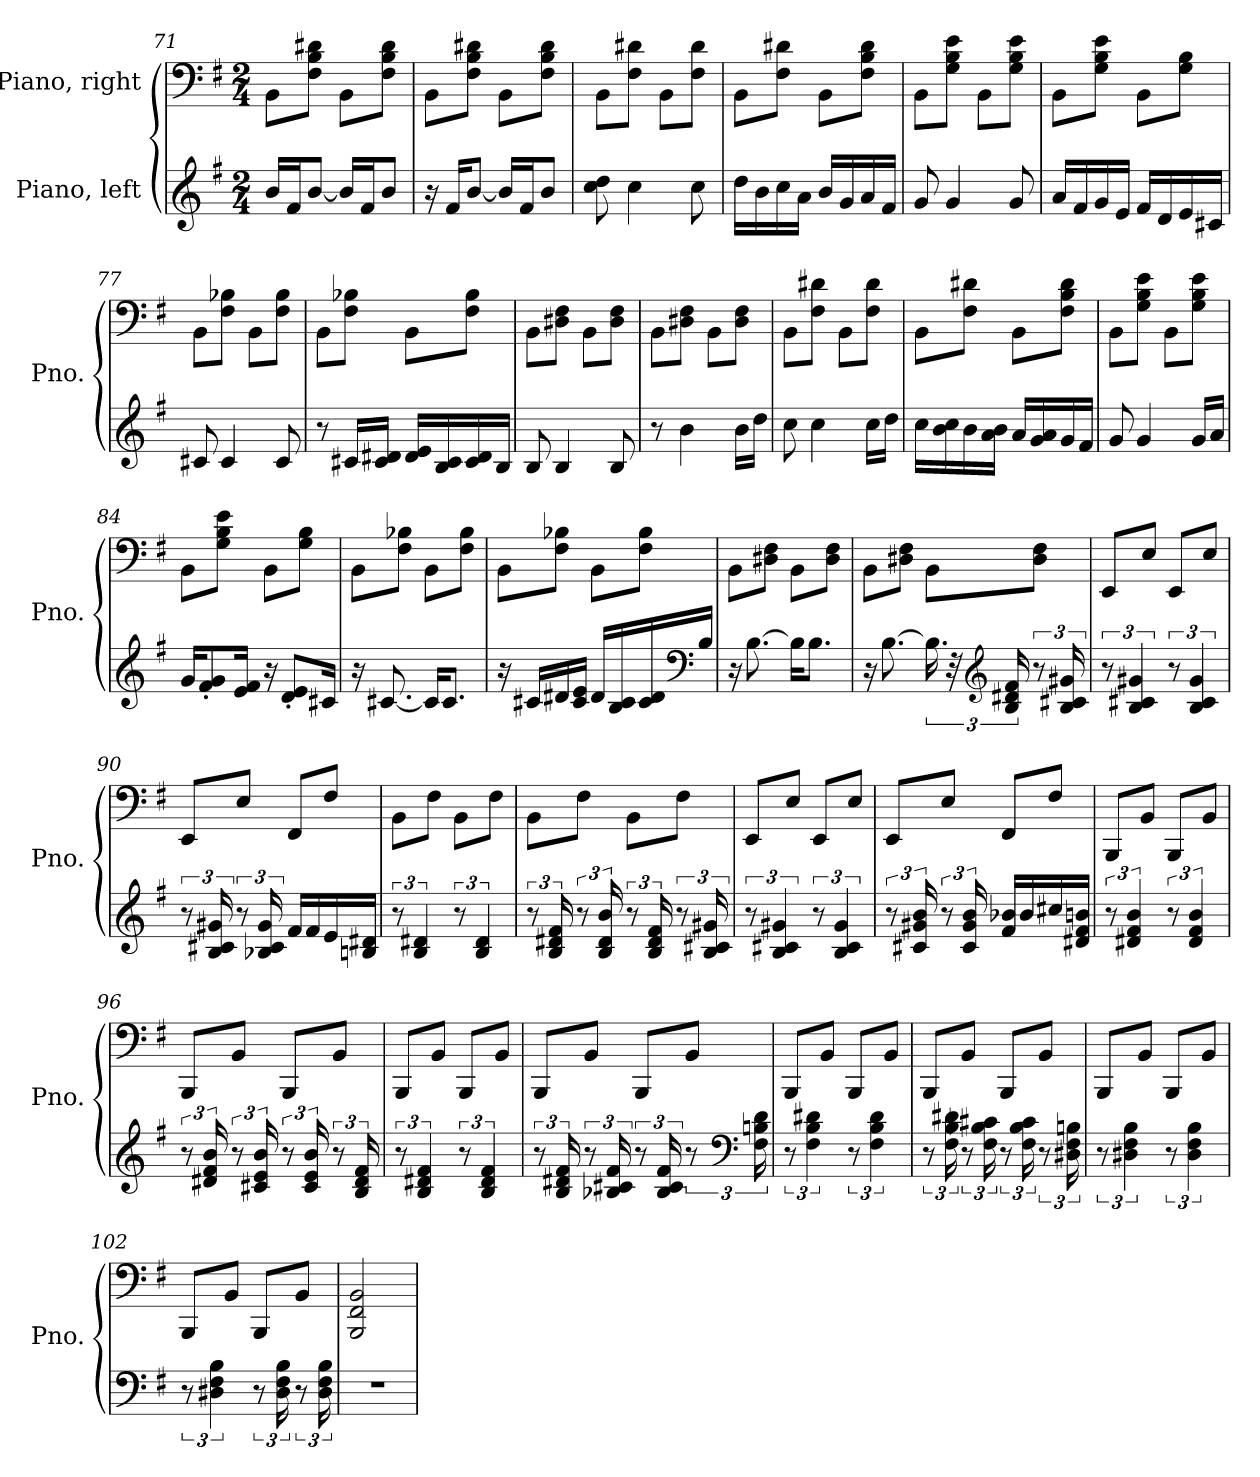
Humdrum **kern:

**kern	**kern
*part2	*part1
*staff2	*staff1
*I"Piano, left	*I"Piano, right
*I'Pno.	*I'Pno.
*clefG2	*clefF4
*k[f#]	*k[f#]
*M2/4	*M2/4
=71	=71
16b/LL	8BB\L
16f#/J	.
[8b/J	8F#\ 8B\ 8d#X\J
16b/LL]	8BB\L
16f#/J	.
8b/J	8F#\ 8B\ 8d#\J
=72	=72
16r	8BB\L
16f#/KL	.
[8b/J	8F#\ 8B\ 8d#X\J
16b/LL]	8BB\L
16f#/J	.
8b/J	8F#\ 8B\ 8d#\J
=73	=73
8cc\ 8dd\	8BB\L
4cc\	8F#\ 8d#X\J
.	8BB\L
8cc\	8F#\ 8d#\J
=74	=74
16dd\LL	8BB\L
16b\	.
16cc\	8F#\ 8d#X\J
16a\JJ	.
16b/LL	8BB\L
16g/	.
16a/	8F#\ 8B\ 8d#\J
16f#/JJ	.
!!LO:LB:g=z
=75	=75
8g/	8BB\L
4g/	8G\ 8B\ 8e\J
.	8BB\L
8g/	8G\ 8B\ 8e\J
=76	=76
16a/LL	8BB\L
16f#/	.
16g/	8G\ 8B\ 8e\J
16e/JJ	.
16f#/LL	8BB\L
16d/	.
16e/	8G\ 8B\J
16c#X/JJ	.
=77	=77
8c#X/	8BB\L
4c#/	8F#\ 8B-X\J
.	8BB\L
8c#/	8F#\ 8B-\J
=78	=78
8r	8BB\L
16c#X/LL	8F#\ 8B-X\J
16c#/ 16d#X/JJ	.
16d#/ 16e/LL	8BB\L
16B/ 16c#/	.
16c#/ 16d#/	8F#\ 8B-\J
16B/JJ	.
=79	=79
8B/	8BB\L
4B/	8D#X\ 8F#\J
.	8BB\L
8B/	8D#\ 8F#\J
!!LO:LB:g=z
=80	=80
8r	8BB\L
4b\	8D#X\ 8F#\J
.	8BB\L
16b\LL	8D#\ 8F#\J
16dd\JJ	.
=81	=81
8cc\	8BB\L
4cc\	8F#\ 8d#X\J
.	8BB\L
16cc\LL	8F#\ 8d#\J
16dd\JJ	.
=82	=82
16cc\LL	8BB\L
16b\ 16cc\	.
16b\	8F#\ 8d#X\J
16a\ 16b\JJ	.
16a/LL	8BB\L
16g/ 16a/	.
16g/	8F#\ 8B\ 8d#\J
16f#/JJ	.
=83	=83
8g/	8BB\L
4g/	8G\ 8B\ 8e\J
.	8BB\L
16g/LL	8G\ 8B\ 8e\J
16a/JJ	.
=84	=84
16g/KL	8BB\L
8f#/' 8g/'	.
.	8G\ 8B\ 8e\J
16e/ 16f#/Jk	.
16r	8BB\L
8d/' 8e/'L	.
.	8G\ 8B\J
16c#X/Jk	.
!!LO:LB:g=z
=85	=85
16r	8BB\L
[8.c#X/	.
.	8F#\ 8B-X\J
16c#/KL]	8BB\L
8.c#/J	.
.	8F#\ 8B-\J
=86	=86
16r	8BB\L
16c#X/LL	.
16d#X/	8F#\ 8B-X\J
16c#/ 16e/JJ	.
16d#/LL	8BB\L
16B/ 16c#/	.
16c#/ 16d#/	8F#\ 8B-\J
*clefF4	*
16B/JJ	.
=87	=87
16r	8BB\L
[8.B\	.
.	8D#X\ 8F#\J
16B\KL]	8BB\L
8.B\J	.
.	8D#\ 8F#\J
=88	=88
16r	8BB\L
[8.B\	.
.	8D#X\ 8F#\J
24.B\]	8BB\L
48r	.
*clefG2	*
24B/ 24d#X/ 24f#/	.
12r	8D#\ 8F#\J
24B/ 24c#X/ 24g#X/	.
!!LO:PB:g=z
=89	=89
12r	8EE/L
6B/ 6c#X/ 6g#X/	.
.	8E/J
12r	8EE/L
6B/ 6c#/ 6g#/	.
.	8E/J
=90	=90
12r	8EE/L
24B/ 24c#X/ 24g#X/	.
12r	8E/J
24B-X/ 24c#/ 24g#/	.
16f#/LL	8FF#/L
16f#/	.
16e/	8F#/J
16Bn/ 16d#X/JJ	.
=91	=91
12r	8BB\L
6B/ 6d#X/	.
.	8F#\J
12r	8BB\L
6B/ 6d#/	.
.	8F#\J
=92	=92
12r	8BB\L
24B/ 24d#X/ 24f#/	.
12r	8F#\J
24B/ 24d#/ 24b/	.
12r	8BB\L
24B/ 24d#/ 24f#/	.
12r	8F#\J
24B/ 24c#X/ 24g#X/	.
!!LO:LB:g=z
=93	=93
12r	8EE/L
6B/ 6c#X/ 6g#X/	.
.	8E/J
12r	8EE/L
6B/ 6c#/ 6g#/	.
.	8E/J
=94	=94
12r	8EE/L
24c#X/ 24g#X/ 24b/	.
12r	8E/J
24c#/ 24g#/ 24b/	.
16f#/ 16b-X/LL	8FF#/L
16b-/	.
16cc#X/	8F#/J
16d#X/ 16f#/ 16bn/JJ	.
=95	=95
12r	8BBB/L
6d#X/ 6f#/ 6b/	.
.	8BB/J
12r	8BBB/L
6d#/ 6f#/ 6b/	.
.	8BB/J
=96	=96
12r	8BBB/L
24d#X/ 24f#/ 24b/	.
12r	8BB/J
24c#X/ 24e/ 24b/	.
12r	8BBB/L
24c#/ 24e/ 24b/	.
12r	8BB/J
24B/ 24d#/ 24f#/	.
!!LO:LB:g=z
=97	=97
12r	8BBB/L
6B/ 6d#X/ 6f#/	.
.	8BB/J
12r	8BBB/L
6B/ 6d#/ 6f#/	.
.	8BB/J
=98	=98
12r	8BBB/L
24B/ 24d#X/ 24f#/	.
12r	8BB/J
24B-X/ 24c#X/ 24f#/	.
12r	8BBB/L
24B-/ 24c#/ 24f#/	.
12r	8BB/J
*clefF4	*
24F#\ 24Bn\ 24d#\	.
=99	=99
12r	8BBB/L
6F#\ 6B\ 6d#X\	.
.	8BB/J
12r	8BBB/L
6F#\ 6B\ 6d#\	.
.	8BB/J
=100	=100
12r	8BBB/L
24F#\ 24B\ 24d#X\	.
12r	8BB/J
24F#\ 24B-X\ 24c#X\	.
12r	8BBB/L
24F#\ 24B-\ 24c#\	.
12r	8BB/J
24D#X\ 24F#\ 24Bn\	.
!!LO:LB:g=z
=101	=101
12r	8BBB/L
6D#X\ 6F#\ 6B\	.
.	8BB/J
12r	8BBB/L
6D#\ 6F#\ 6B\	.
.	8BB/J
=102	=102
12r	8BBB/L
6D#X\ 6F#\ 6B\	.
.	8BB/J
12r	8BBB/L
24D#\ 24F#\ 24B\	.
12r	8BB/J
24D#\ 24F#\ 24B\	.
=103	=103
2r	2BBB/ 2FF#/ 2BB/
=	=
*-	*-
